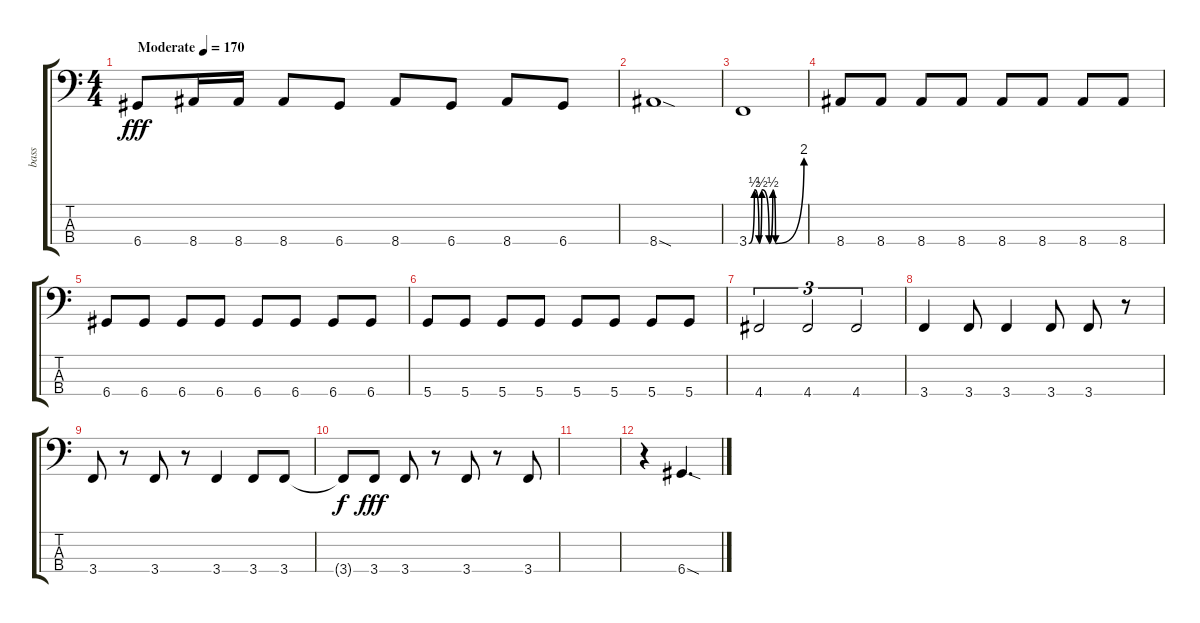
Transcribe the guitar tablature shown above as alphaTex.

\track ("bass" "bass") {instrument electricbassfinger}
\staff {score tabs}
\tuning (G2 D2 A1 D1) {hide}
\ts (4 4)
\tempo (170 "Moderate")
\clef f4
\ks c
6.4.8{dy fff instrument electricbassfinger} 8.4.16 8.4.16 8.4.8 6.4.8 8.4.8 6.4.8 8.4.8 6.4.8 |
8.4{sod}.1 |
3.4{be (custom 0 0 6 2 11 0 14 2 22 0 26 2 29 0 60 8)}.1 |
8.4.8 8.4.8 8.4.8 8.4.8 8.4.8 8.4.8 8.4.8 8.4.8 |
6.4.8 6.4.8 6.4.8 6.4.8 6.4.8 6.4.8 6.4.8 6.4.8 |
5.4.8 5.4.8 5.4.8 5.4.8 5.4.8 5.4.8 5.4.8 5.4.8 |
4.4.2{tu (3 2)} 4.4.2{tu (3 2)} 4.4.2{tu (3 2)} |
3.4.4 3.4.8 3.4.4 3.4.8 3.4.8 r.8 |
3.4.8 r.8 3.4.8 r.8 3.4.4 3.4.8 3.4.8 |
3.4{t}.8{dy f} 3.4.8{dy fff} 3.4.8 r.8 3.4.8 r.8 3.4.8 |
|
r.4 6.4{sod}.4{d}
